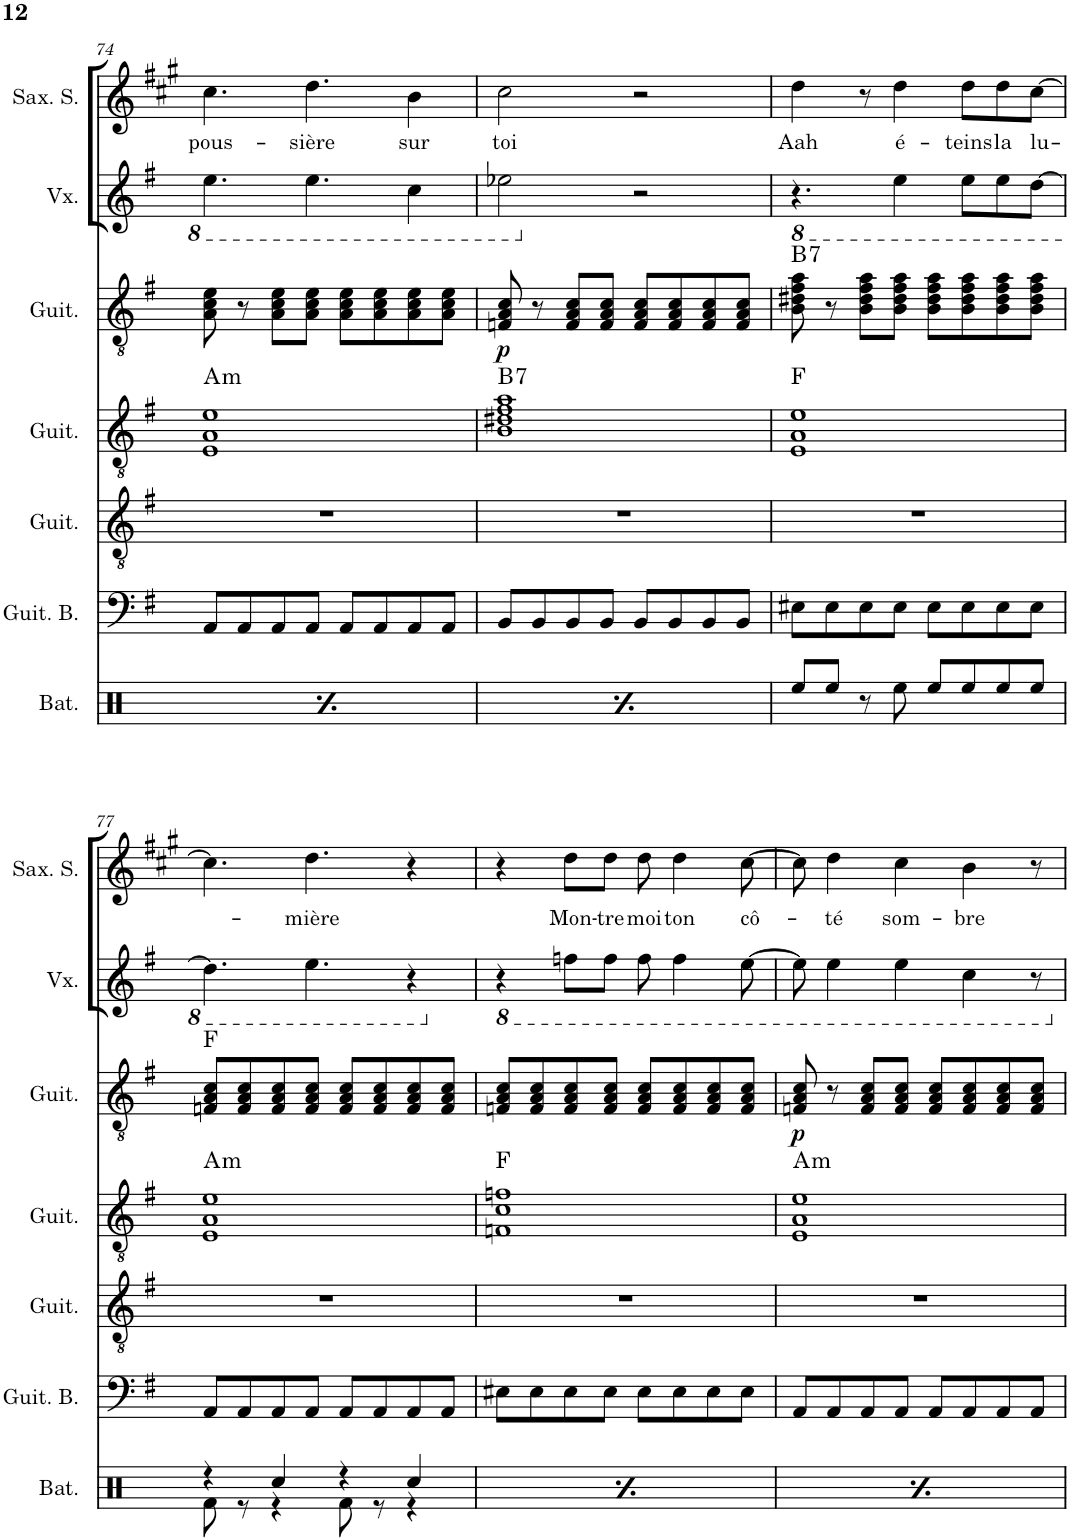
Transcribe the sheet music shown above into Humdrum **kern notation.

**kern	**kern	**kern	**kern	**kern	**dynam	**harte	**kern	**kern	**text
*part7	*part6	*part5	*part4	*part3	*part3	*part3	*part2	*part1	*part1
*staff7	*staff6	*staff5	*staff4	*staff3	*staff3	*	*staff2	*staff1	*staff1
*I"Batterie	*I"Guitare Basse	*I"Guitare Acoustique	*I"Guitare Acoustique	*I"Guitare Acoustique	*	*	*I"Voix	*I"Saxophone Soprano	*
*I'Bat.	*I'Guit. B.	*I'Guit.	*I'Guit.	*I'Guit.	*	*	*I'Vx.	*I'Sax. S.	*
!!LO:PB:g=z
*clefX	*clefF4	*clefGv2	*clefGv2	*clefGv2	*	*	*clefG2	*clefG2	*
*	*Trd7c12	*	*	*	*	*	*	*Trd1c2	*
*k[]	*k[f#]	*k[f#]	*k[f#]	*k[f#]	*	*	*k[f#]	*k[f#c#g#]	*
*M4/4	*M4/4	*M4/4	*M4/4	*M4/4	*	*	*M4/4	*M4/4	*
=74	=74	=74	=74	=74	=74	=74	=74	=74	=74
*^	*	*	*	*	*	*	*	*	*
!	!	!	!	!	!	!	!	!	!	!LO:LY:b
4r	8Rf\	8AA/L	1r	1E 1A 1e	8A\ 8c\ 8e\	.	.	4.e\	4.cc#\	pous-
.	8r	8AA/	.	.	8r	.	.	.	.	.
4Rcc/	4r	8AA/	.	.	8A\ 8c\ 8e\L	.	.	.	.	.
!	!	!	!	!	!	!	!	!	!	!LO:LY:b
.	.	8AA/J	.	.	8A\ 8c\ 8e\J	.	.	4.e\	4.dd\	-sière
4r	8Rf\	8AA/L	.	.	8A\ 8c\ 8e\L	.	.	.	.	.
.	8r	8AA/	.	.	8A\ 8c\ 8e\	.	.	.	.	.
!	!	!	!	!	!	!	!	!	!	!LO:LY:b
4Rcc/	4r	8AA/	.	.	8A\ 8c\ 8e\	.	.	4c\	4b\	sur
.	.	8AA/J	.	.	8A\ 8c\ 8e\J	.	.	.	.	.
=75	=75	=75	=75	=75	=75	=75	=75	=75	=75	=75
!	!	!	!	!	!	!LO:DY:b	!	!	!	!LO:LY:b
4r	8Rf\	8BB/L	1r	1B 1d#X 1f# 1a	8Fn/ 8A/ 8c/	p	.	2e-X\	2cc#\	toi
.	8r	8BB/	.	.	8r	.	.	.	.	.
4Rcc/	4r	8BB/	.	.	8F/ 8A/ 8c/L	.	.	.	.	.
.	.	8BB/J	.	.	8F/ 8A/ 8c/J	.	.	.	.	.
4r	8Rf\	8BB/L	.	.	8F/ 8A/ 8c/L	.	.	2r	2r	.
.	8r	8BB/	.	.	8F/ 8A/ 8c/	.	.	.	.	.
4Rcc/	4r	8BB/	.	.	8F/ 8A/ 8c/	.	.	.	.	.
.	.	8BB/J	.	.	8F/ 8A/ 8c/J	.	.	.	.	.
*v	*v	*	*	*	*	*	*	*	*	*
=76	=76	=76	=76	=76	=76	=76	=76	=76	=76
*	*	*	*	*	*	*	*8ba	*	*
!	!	!	!	!	!	!LO:H:kt=7	!	!	!LO:LY:b
8Ree/L	8E#X\L	1r	1E 1A 1e	8B\ 8d#X\ 8f#\ 8a\	.	B:7	4.r	4dd\	Aah
8Ree/J	8E#\	.	.	8r	.	.	.	.	.
8r	8E#\	.	.	8B\ 8d#\ 8f#\ 8a\L	.	.	.	8r	.
!	!	!	!	!	!	!	!	!	!LO:LY:b
8Ree\	8E#\J	.	.	8B\ 8d#\ 8f#\ 8a\J	.	.	4e\	4dd\	é-
8Ree/L	8E#\L	.	.	8B\ 8d#\ 8f#\ 8a\L	.	.	.	.	.
!	!	!	!	!	!	!	!	!	!LO:LY:b
8Ree/	8E#\	.	.	8B\ 8d#\ 8f#\ 8a\	.	.	8e\L	8dd\L	-teins
!	!	!	!	!	!	!	!	!	!LO:LY:b
8Ree/	8E#\	.	.	8B\ 8d#\ 8f#\ 8a\	.	.	8e\	8dd\	la
!	!	!	!	!	!	!	!	!	!LO:LY:b
8Ree/J	8E#\J	.	.	8B\ 8d#\ 8f#\ 8a\J	.	.	[8d\J	[8cc#\J	lu-
!!LO:LB:g=z
=77	=77	=77	=77	=77	=77	=77	=77	=77	=77
*^	*	*	*	*	*	*	*	*	*
4r	8Rf\	8AA/L	1r	1E 1A 1e	8Fn/ 8A/ 8c/L	.	F:maj	4.d\]	4.cc#\]	.
.	8r	8AA/	.	.	8F/ 8A/ 8c/	.	.	.	.	.
4Rcc/	4r	8AA/	.	.	8F/ 8A/ 8c/	.	.	.	.	.
!	!	!	!	!	!	!	!	!	!	!LO:LY:b
.	.	8AA/J	.	.	8F/ 8A/ 8c/J	.	.	4.e\	4.dd\	-mière
4r	8Rf\	8AA/L	.	.	8F/ 8A/ 8c/L	.	.	.	.	.
.	8r	8AA/	.	.	8F/ 8A/ 8c/	.	.	.	.	.
4Rcc/	4r	8AA/	.	.	8F/ 8A/ 8c/	.	.	4r	4r	.
.	.	8AA/J	.	.	8F/ 8A/ 8c/J	.	.	.	.	.
=78	=78	=78	=78	=78	=78	=78	=78	=78	=78	=78
*	*	*	*	*	*	*	*	*X8ba	*	*
*	*	*	*	*	*	*	*	*8ba	*	*
4r	8Rf\	8E#X\L	1r	1Fn 1c 1fn	8Fn/ 8A/ 8c/L	.	.	4r	4r	.
.	8r	8E#\	.	.	8F/ 8A/ 8c/	.	.	.	.	.
!	!	!	!	!	!	!	!	!	!	!LO:LY:b
4Rcc/	4r	8E#\	.	.	8F/ 8A/ 8c/	.	.	8fn\L	8dd\L	Mon-
!	!	!	!	!	!	!	!	!	!	!LO:LY:b
.	.	8E#\J	.	.	8F/ 8A/ 8c/J	.	.	8f\J	8dd\J	-tre
!	!	!	!	!	!	!	!	!	!	!LO:LY:b
4r	8Rf\	8E#\L	.	.	8F/ 8A/ 8c/L	.	.	8f\	8dd\	moi
!	!	!	!	!	!	!	!	!	!	!LO:LY:b
.	8r	8E#\	.	.	8F/ 8A/ 8c/	.	.	4f\	4dd\	ton
4Rcc/	4r	8E#\	.	.	8F/ 8A/ 8c/	.	.	.	.	.
!	!	!	!	!	!	!	!	!	!	!LO:LY:b
.	.	8E#\J	.	.	8F/ 8A/ 8c/J	.	.	[8e\	[8cc#\	cô-
=79	=79	=79	=79	=79	=79	=79	=79	=79	=79	=79
!	!	!	!	!	!	!LO:DY:b	!	!	!	!
4r	8Rf\	8AA/L	1r	1E 1A 1e	8Fn/ 8A/ 8c/	p	.	8e\]	8cc#\]	.
!	!	!	!	!	!	!	!	!	!	!LO:LY:b
.	8r	8AA/	.	.	8r	.	.	4e\	4dd\	-té
4Rcc/	4r	8AA/	.	.	8F/ 8A/ 8c/L	.	.	.	.	.
!	!	!	!	!	!	!	!	!	!	!LO:LY:b
.	.	8AA/J	.	.	8F/ 8A/ 8c/J	.	.	4e\	4cc#\	som-
4r	8Rf\	8AA/L	.	.	8F/ 8A/ 8c/L	.	.	.	.	.
!	!	!	!	!	!	!	!	!	!	!LO:LY:b
.	8r	8AA/	.	.	8F/ 8A/ 8c/	.	.	4c\	4b\	-bre
4Rcc/	4r	8AA/	.	.	8F/ 8A/ 8c/	.	.	.	.	.
.	.	8AA/J	.	.	8F/ 8A/ 8c/J	.	.	8r	8r	.
*v	*v	*	*	*	*	*	*	*	*	*
*	*	*	*	*	*	*	*X8ba	*	*
=	=	=	=	=	=	=	=	=	=
*-	*-	*-	*-	*-	*-	*-	*-	*-	*-
